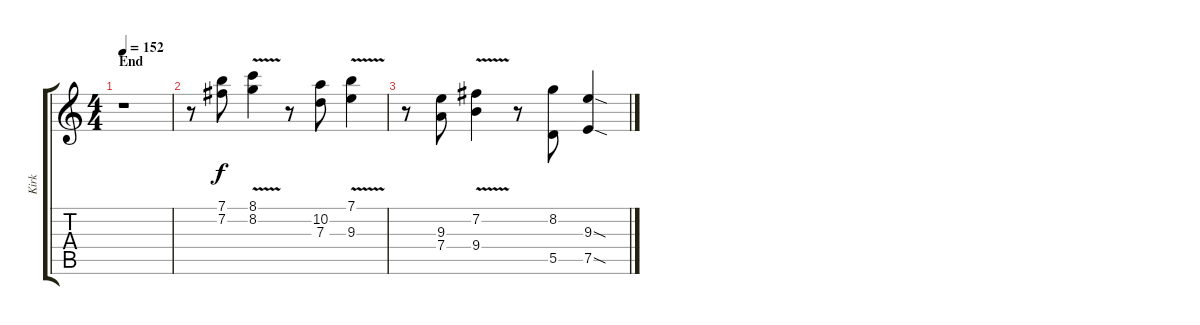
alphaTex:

\track ("Kirk" "Kirk") {instrument distortionguitar}
\staff {score tabs}
\tuning (E4 B3 G3 D3 A2 E2) {hide}
\ts (4 4)
\section ("" "End")
\tempo 152
\clef g2
\ks c
r.1{dy f} |
r.8 (7.1 7.2).8 (8.1{v} 8.2{v}).4 r.8 (10.2 7.3).8 (7.1{v} 9.3{v}).4 |
r.8 (9.3 7.4).8 (7.2{v} 9.4{v}).4 r.8 (8.2 5.5).8 (9.3{sod} 7.5{sod}).4
